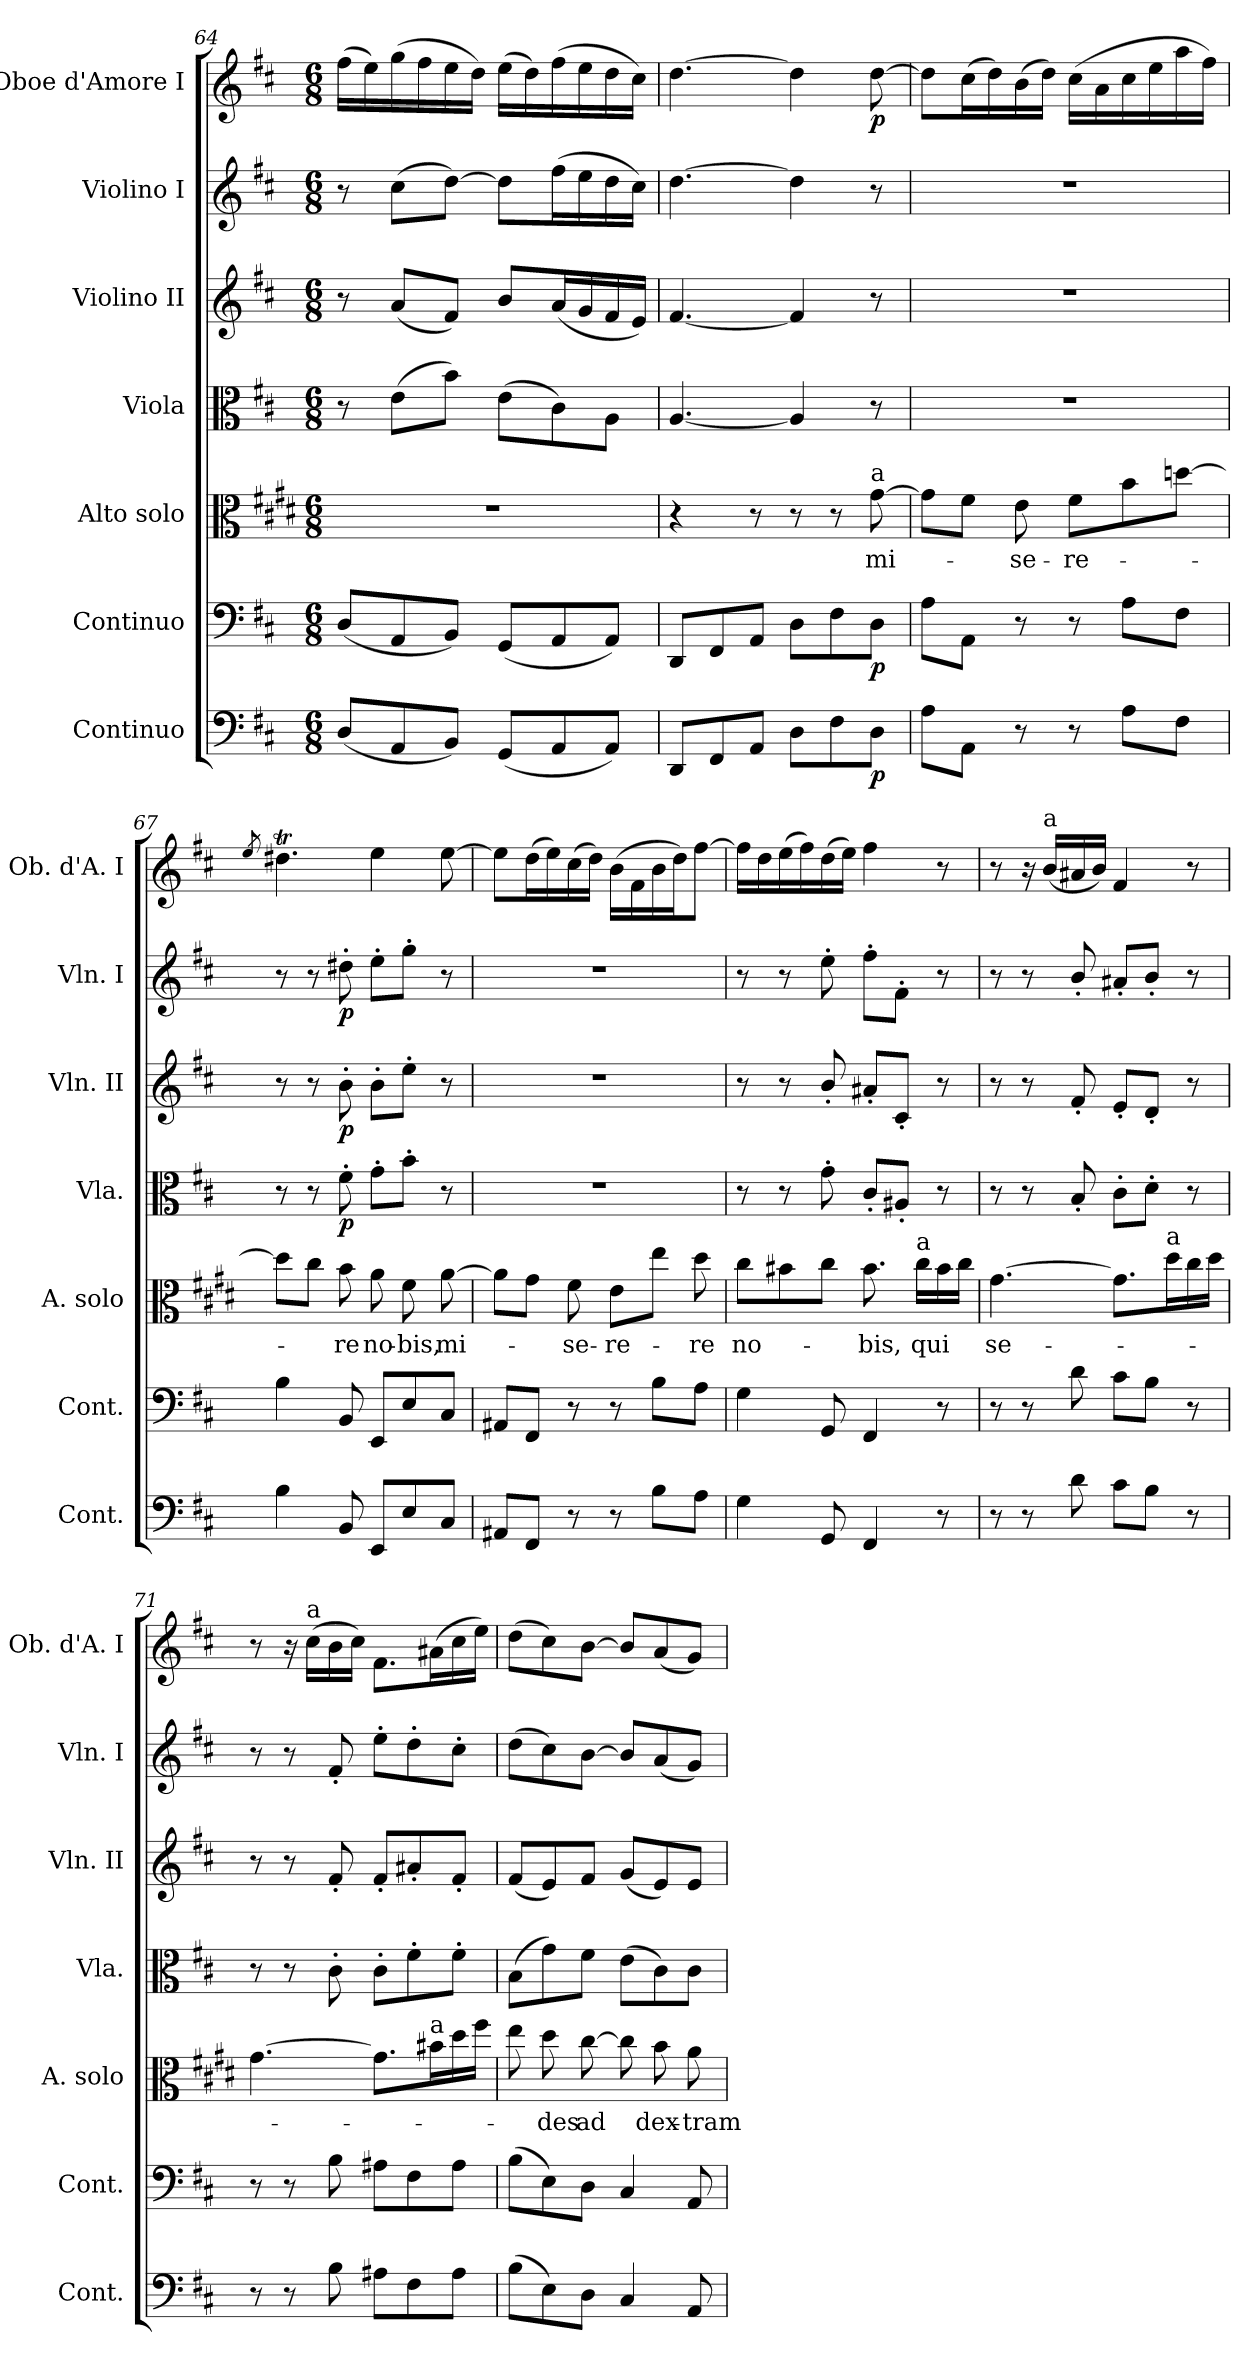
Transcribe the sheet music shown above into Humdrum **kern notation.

**kern	**dynam	**kern	**dynam	**kern	**text	**kern	**dynam	**kern	**dynam	**kern	**dynam	**kern	**dynam
*part7	*part7	*part6	*part6	*part5	*part5	*part4	*part4	*part3	*part3	*part2	*part2	*part1	*part1
*staff7	*staff7	*staff6	*staff6	*staff5	*staff5	*staff4	*staff4	*staff3	*staff3	*staff2	*staff2	*staff1	*staff1
*I"Continuo	*	*I"Continuo	*	*I"Alto solo	*	*I"Viola	*	*I"Violino II	*	*I"Violino I	*	*I"Oboe d'Amore I	*
*I'Cont.	*	*I'Cont.	*	*I'A. solo	*	*I'Vla.	*	*I'Vln. II	*	*I'Vln. I	*	*I'Ob. d'A. I	*
*clefF4	*	*clefF4	*	*clefC3	*	*clefC3	*	*clefG2	*	*clefG2	*	*clefG2	*
*	*	*	*	*ITrd1c2	*	*	*	*	*	*	*	*	*
*k[f#c#]	*	*k[f#c#]	*	*k[f#c#]	*	*k[f#c#]	*	*k[f#c#]	*	*k[f#c#]	*	*k[f#c#]	*
*M6/8	*	*M6/8	*	*M6/8	*	*M6/8	*	*M6/8	*	*M6/8	*	*M6/8	*
=64	=64	=64	=64	=64	=64	=64	=64	=64	=64	=64	=64	=64	=64
(8D/L	.	(8D/L	.	2.r	.	8r	.	8r	.	8r	.	(16ff#\LL	.
.	.	.	.	.	.	.	.	.	.	.	.	16ee\)	.
8AA/	.	8AA/	.	.	.	(8e\L	.	(8a/L	.	(8cc#\L	.	(16gg\	.
.	.	.	.	.	.	.	.	.	.	.	.	16ff#\	.
8BB/J)	.	8BB/J)	.	.	.	8b\J)	.	8f#/J)	.	[8dd\J)	.	16ee\	.
.	.	.	.	.	.	.	.	.	.	.	.	16dd\JJ)	.
(8GG/L	.	(8GG/L	.	.	.	(8e\L	.	8b/L	.	8dd\L]	.	(16ee\LL	.
.	.	.	.	.	.	.	.	.	.	.	.	16dd\)	.
8AA/	.	8AA/	.	.	.	8c#\)	.	(16a/L	.	(16ff#\L	.	(16ff#\	.
.	.	.	.	.	.	.	.	16g/	.	16ee\	.	16ee\	.
8AA/J)	.	8AA/J)	.	.	.	8A\J	.	16f#/	.	16dd\	.	16dd\	.
.	.	.	.	.	.	.	.	16e/JJ)	.	16cc#\JJ)	.	16cc#\JJ)	.
=65	=65	=65	=65	=65	=65	=65	=65	=65	=65	=65	=65	=65	=65
8DD/L	.	8DD/L	.	4r	.	[4.A/	.	[4.f#/	.	[4.dd\	.	[4.dd\	.
8FF#/	.	8FF#/	.	.	.	.	.	.	.	.	.	.	.
8AA/J	.	8AA/J	.	8r	.	.	.	.	.	.	.	.	.
8D\L	.	8D\L	.	8r	.	4A/]	.	4f#/]	.	4dd\]	.	4dd\]	.
8F#\	.	8F#\	.	8r	.	.	.	.	.	.	.	.	.
!	!	!	!	!LO:TX:a:t=a	!	!	!	!	!	!	!	!	!
!	!LO:DY:b	!	!LO:DY:b	!	!	!	!	!	!	!	!	!	!LO:DY:b
8D\J	p	8D\J	p	[8f#\	mi-	8r	.	8r	.	8r	.	[8dd\	p
=66	=66	=66	=66	=66	=66	=66	=66	=66	=66	=66	=66	=66	=66
8A\L	.	8A\L	.	8f#\L]	.	2.r	.	2.r	.	2.r	.	8dd\L]	.
8AA\J	.	8AA\J	.	8e\J	.	.	.	.	.	.	.	(16cc#\L	.
.	.	.	.	.	.	.	.	.	.	.	.	16dd\)	.
8r	.	8r	.	8d\	-se-	.	.	.	.	.	.	(16b\	.
.	.	.	.	.	.	.	.	.	.	.	.	16dd\JJ)	.
8r	.	8r	.	8e\L	-re-	.	.	.	.	.	.	(16cc#\LL	.
.	.	.	.	.	.	.	.	.	.	.	.	16a\	.
8A\L	.	8A\L	.	8a\	.	.	.	.	.	.	.	16cc#\	.
.	.	.	.	.	.	.	.	.	.	.	.	16ee\	.
8F#\J	.	8F#\J	.	[8ccn\J	.	.	.	.	.	.	.	16aa\	.
.	.	.	.	.	.	.	.	.	.	.	.	16ff#\JJ)	.
=67	=67	=67	=67	=67	=67	=67	=67	=67	=67	=67	=67	=67	=67
.	.	.	.	.	.	.	.	.	.	.	.	8qee/	.
4B	.	4B\	.	8cc\L]	.	8r	.	8r	.	8r	.	4.dd#Xt\	.
.	.	.	.	8b\J	.	8r	.	8r	.	8r	.	.	.
!	!	!	!	!	!	!	!LO:DY:b	!	!LO:DY:b	!	!LO:DY:b	!	!
8BB	.	8BB/	.	8a\	-re	8f#'\	p	8b'\	p	8dd#X'\	p	.	.
8EE/L	.	8EE/L	.	8g\	no-	8g'\L	.	8b'\L	.	8ee'\L	.	4ee\	.
8E/	.	8E/	.	8e\	-bis,	8b'\J	.	8ee'\J	.	8gg'\J	.	.	.
8C#/J	.	8C#/J	.	[8g\	mi-	8r	.	8r	.	8r	.	[8ee\	.
=68	=68	=68	=68	=68	=68	=68	=68	=68	=68	=68	=68	=68	=68
8AA#X/L	.	8AA#X/L	.	8g\L]	.	2.r	.	2.r	.	2.r	.	8ee\L]	.
8FF#/J	.	8FF#/J	.	8f#\J	.	.	.	.	.	.	.	(16dd\L	.
.	.	.	.	.	.	.	.	.	.	.	.	16ee\)	.
8r	.	8r	.	8e\	-se-	.	.	.	.	.	.	(16cc#\	.
.	.	.	.	.	.	.	.	.	.	.	.	16dd\JJ)	.
8r	.	8r	.	8d\L	-re-	.	.	.	.	.	.	(16b\LL	.
.	.	.	.	.	.	.	.	.	.	.	.	16f#\	.
8B\L	.	8B\L	.	8dd\J	.	.	.	.	.	.	.	16b\	.
.	.	.	.	.	.	.	.	.	.	.	.	16dd\J)	.
8A\J	.	8A\J	.	8cc#\	-re	.	.	.	.	.	.	[8ff#\J	.
=69	=69	=69	=69	=69	=69	=69	=69	=69	=69	=69	=69	=69	=69
4G	.	4G\	.	8b\L	no-	8r	.	8r	.	8r	.	16ff#\LL]	.
.	.	.	.	.	.	.	.	.	.	.	.	16dd\	.
.	.	.	.	8a#X\	.	8r	.	8r	.	8r	.	(16ee\	.
.	.	.	.	.	.	.	.	.	.	.	.	16ff#\)	.
8GG	.	8GG/	.	8b\J	.	8g'\	.	8b'/	.	8ee'\	.	(16dd\	.
.	.	.	.	.	.	.	.	.	.	.	.	16ee\JJ)	.
4FF#	.	4FF#/	.	8.a#\	-bis,	8c#'/L	.	8a#X'/L	.	8ff#'\L	.	4ff#\	.
.	.	.	.	.	.	8A#X'/J	.	8c#'/J	.	8f#'\J	.	.	.
!	!	!	!	!LO:TX:a:t=a	!	!	!	!	!	!	!	!	!
.	.	.	.	16b\LL	qui	.	.	.	.	.	.	.	.
8r	.	8r	.	16a#\	.	8r	.	8r	.	8r	.	8r	.
.	.	.	.	16b\JJ	.	.	.	.	.	.	.	.	.
=70	=70	=70	=70	=70	=70	=70	=70	=70	=70	=70	=70	=70	=70
8r	.	8r	.	[4.f#\	se-	8r	.	8r	.	8r	.	8r	.
8r	.	8r	.	.	.	8r	.	8r	.	8r	.	16r	.
!	!	!	!	!	!	!	!	!	!	!	!	!LO:TX:a:t=a	!
.	.	.	.	.	.	.	.	.	.	.	.	(16b/LL	.
8d	.	8d\	.	.	.	8B'/	.	8f#'/	.	8b'/	.	16a#X/	.
.	.	.	.	.	.	.	.	.	.	.	.	16b/JJ)	.
8c#\L	.	8c#\L	.	8.f#\L]	.	8c#'\L	.	8e'/L	.	8a#X'/L	.	4f#/	.
8B\J	.	8B\J	.	.	.	8d'\J	.	8d'/J	.	8b'/J	.	.	.
!	!	!	!	!LO:TX:a:t=a	!	!	!	!	!	!	!	!	!
.	.	.	.	16cc#\L	.	.	.	.	.	.	.	.	.
8r	.	8r	.	16b\	.	8r	.	8r	.	8r	.	8r	.
.	.	.	.	16cc#\JJ	.	.	.	.	.	.	.	.	.
=71	=71	=71	=71	=71	=71	=71	=71	=71	=71	=71	=71	=71	=71
8r	.	8r	.	[4.f#\	.	8r	.	8r	.	8r	.	8r	.
8r	.	8r	.	.	.	8r	.	8r	.	8r	.	16r	.
!	!	!	!	!	!	!	!	!	!	!	!	!LO:TX:a:t=a	!
.	.	.	.	.	.	.	.	.	.	.	.	(16cc#\LL	.
8B	.	8B\	.	.	.	8c#'\	.	8f#'/	.	8f#'/	.	16b\	.
.	.	.	.	.	.	.	.	.	.	.	.	16cc#\JJ)	.
8A#X\L	.	8A#X\L	.	8.f#\L]	.	8c#'\L	.	8f#'/L	.	8ee'\L	.	8.f#\L	.
8F#\	.	8F#\	.	.	.	8f#'\	.	8a#X'/	.	8dd'\	.	.	.
!	!	!	!	!LO:TX:a:t=a	!	!	!	!	!	!	!	!	!
.	.	.	.	16a#X\L	.	.	.	.	.	.	.	(16a#X\L	.
8A#\J	.	8A#\J	.	16cc#\	.	8f#'\J	.	8f#'/J	.	8cc#'\J	.	16cc#\	.
.	.	.	.	16ee\JJ	.	.	.	.	.	.	.	16ee\JJ)	.
=72	=72	=72	=72	=72	=72	=72	=72	=72	=72	=72	=72	=72	=72
(8B\L	.	(8B\L	.	8dd\	.	(8B\L	.	(8f#/L	.	(8dd\L	.	(8dd\L	.
8E\)	.	8E\)	.	8cc#\	-des	8g\)	.	8e/)	.	8cc#\)	.	8cc#\)	.
8D\J	.	8D\J	.	[8b\	ad	8f#\J	.	8f#/J	.	[8b\J	.	[8b\J	.
4C#	.	4C#/	.	8b\]	.	(8e\L	.	(8g/L	.	8b/L]	.	8b/L]	.
.	.	.	.	8a\	dex-	8c#\)	.	8e/)	.	(8a/	.	(8a/	.
8AA	.	8AA/	.	8g\	-tram	8c#\J	.	8e/J	.	8g/J)	.	8g/J)	.
=	=	=	=	=	=	=	=	=	=	=	=	=	=
*-	*-	*-	*-	*-	*-	*-	*-	*-	*-	*-	*-	*-	*-
